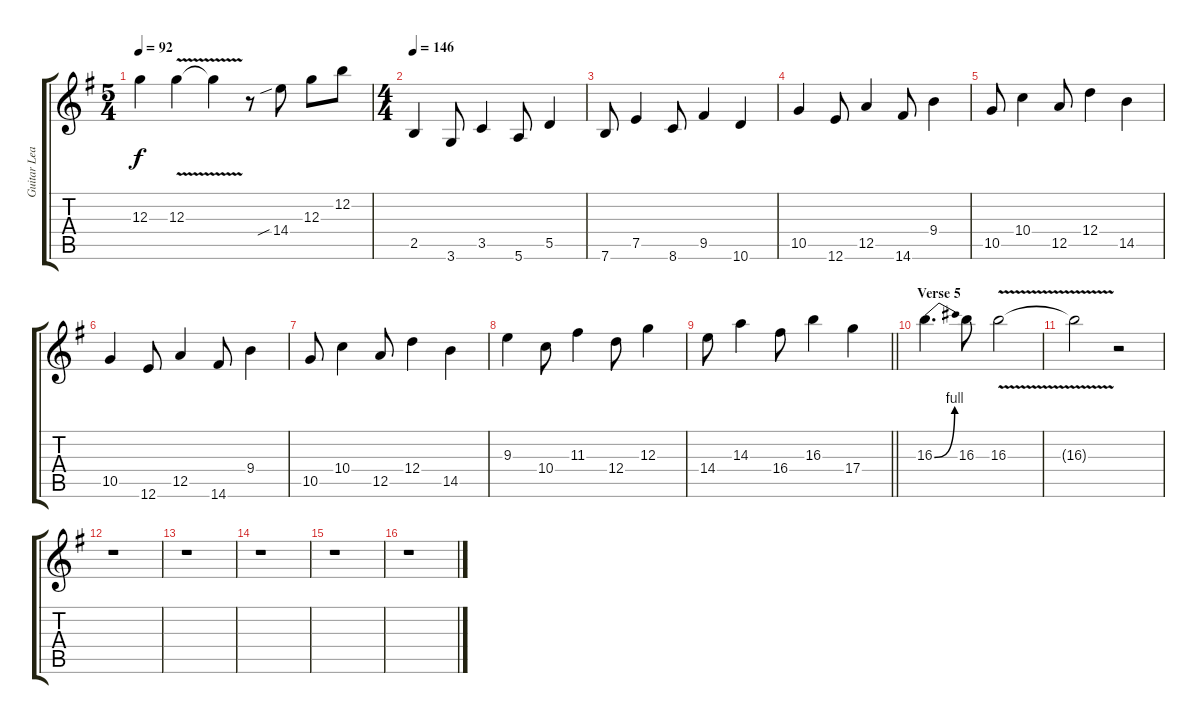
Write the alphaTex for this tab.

\track ("Guitar Leads 1" "Guitar Lea") {instrument overdrivenguitar}
\staff {score tabs}
\tuning (E4 B3 G3 D3 A2 E2) {hide}
\ts (5 4)
\tempo 92
\clef g2
\ks g
12.3{t}.4{dy f} 12.3{v}.4 12.3{t}.4 r.8 14.4{sib}.8 12.3.8 12.2.8 |
\ts (4 4)
\tempo 146
2.5.4{volume 14 balance 5} 3.6.8 3.5.4 5.6.8 5.5.4 |
7.6.8 7.5.4 8.6.8 9.5.4 10.6.4 |
10.5.4 12.6.8 12.5.4 14.6.8 9.4.4 |
10.5.8 10.4.4 12.5.8 12.4.4 14.5.4 |
10.5.4 12.6.8 12.5.4 14.6.8 9.4.4 |
10.5.8 10.4.4 12.5.8 12.4.4 14.5.4 |
9.3.4 10.4.8 11.3.4 12.4.8 12.3.4 |
\barLineRight lightlight
14.4.8 14.3.4 16.4.8 16.3.4 17.4.4 |
\section ("" "Verse 5")
16.3{be (bend 0 0 60 4)}.4{d} 16.3.8 16.3{v}.2 |
16.3{t}.2 r.2 |
r.1 |
r.1 |
r.1 |
r.1 |
r.1
